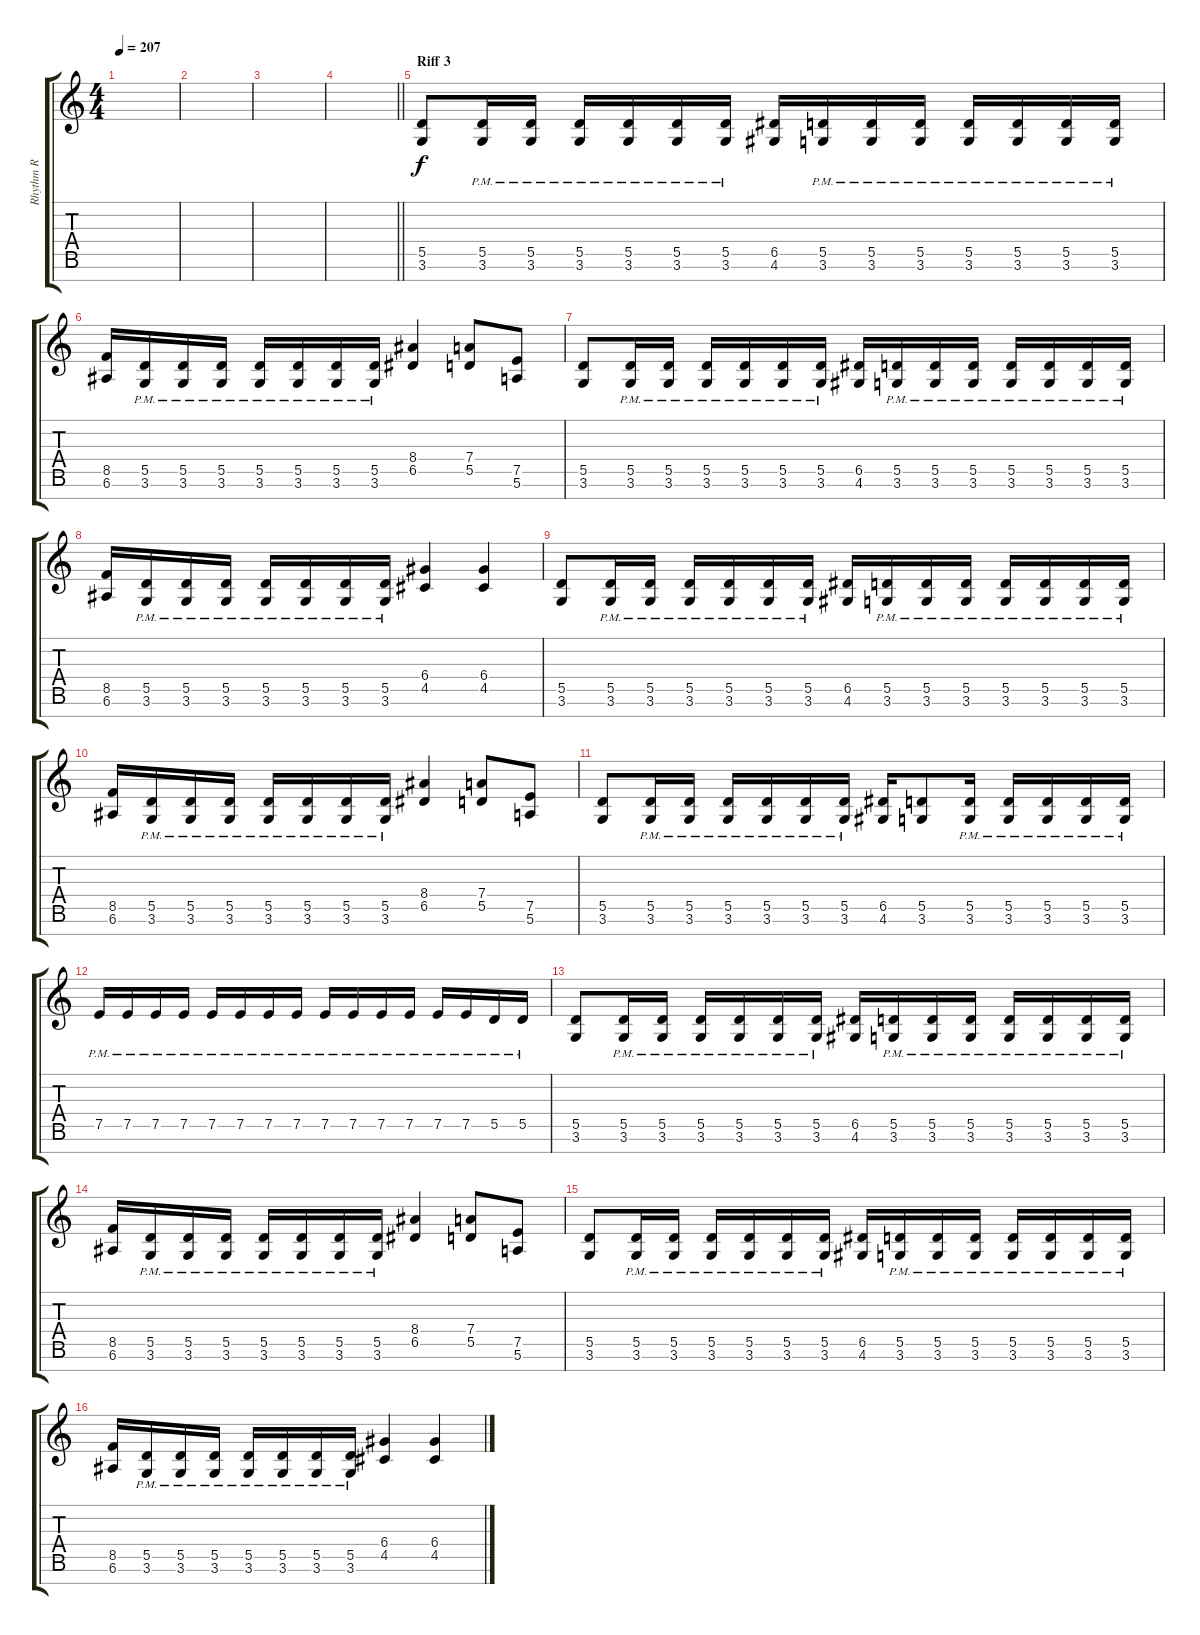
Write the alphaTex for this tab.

\track ("Rhythm R" "Rhythm R") {instrument overdrivenguitar}
\staff {score tabs}
\tuning (E4 B3 G3 D3 A2 E2 B1) {hide}
\ts (4 4)
\tempo 207
\clef g2
\ks c
|
|
|
\barLineRight lightlight
|
\section ("" "Riff 3")
(5.5 3.6).8 (5.5{pm} 3.6{pm}).16 (5.5{pm} 3.6{pm}).16 (5.5{pm} 3.6{pm}).16 (5.5{pm} 3.6{pm}).16 (5.5{pm} 3.6{pm}).16 (5.5{pm} 3.6{pm}).16 (6.5 4.6).16 (5.5{pm} 3.6{pm}).16 (5.5{pm} 3.6{pm}).16 (5.5{pm} 3.6{pm}).16 (5.5{pm} 3.6{pm}).16 (5.5{pm} 3.6{pm}).16 (5.5{pm} 3.6{pm}).16 (5.5{pm} 3.6{pm}).16 |
(8.5 6.6).16 (5.5{pm} 3.6{pm}).16 (5.5{pm} 3.6{pm}).16 (5.5{pm} 3.6{pm}).16 (5.5{pm} 3.6{pm}).16 (5.5{pm} 3.6{pm}).16 (5.5{pm} 3.6{pm}).16 (5.5{pm} 3.6{pm}).16 (8.4 6.5).4 (7.4 5.5).8 (7.5 5.6).8 |
(5.5 3.6).8 (5.5{pm} 3.6{pm}).16 (5.5{pm} 3.6{pm}).16 (5.5{pm} 3.6{pm}).16 (5.5{pm} 3.6{pm}).16 (5.5{pm} 3.6{pm}).16 (5.5{pm} 3.6{pm}).16 (6.5 4.6).16 (5.5{pm} 3.6{pm}).16 (5.5{pm} 3.6{pm}).16 (5.5{pm} 3.6{pm}).16 (5.5{pm} 3.6{pm}).16 (5.5{pm} 3.6{pm}).16 (5.5{pm} 3.6{pm}).16 (5.5{pm} 3.6{pm}).16 |
(8.5 6.6).16 (5.5{pm} 3.6{pm}).16 (5.5{pm} 3.6{pm}).16 (5.5{pm} 3.6{pm}).16 (5.5{pm} 3.6{pm}).16 (5.5{pm} 3.6{pm}).16 (5.5{pm} 3.6{pm}).16 (5.5{pm} 3.6{pm}).16 (6.4 4.5).4 (6.4 4.5).4 |
(5.5 3.6).8 (5.5{pm} 3.6{pm}).16 (5.5{pm} 3.6{pm}).16 (5.5{pm} 3.6{pm}).16 (5.5{pm} 3.6{pm}).16 (5.5{pm} 3.6{pm}).16 (5.5{pm} 3.6{pm}).16 (6.5 4.6).16 (5.5{pm} 3.6{pm}).16 (5.5{pm} 3.6{pm}).16 (5.5{pm} 3.6{pm}).16 (5.5{pm} 3.6{pm}).16 (5.5{pm} 3.6{pm}).16 (5.5{pm} 3.6{pm}).16 (5.5{pm} 3.6{pm}).16 |
(8.5 6.6).16 (5.5{pm} 3.6{pm}).16 (5.5{pm} 3.6{pm}).16 (5.5{pm} 3.6{pm}).16 (5.5{pm} 3.6{pm}).16 (5.5{pm} 3.6{pm}).16 (5.5{pm} 3.6{pm}).16 (5.5{pm} 3.6{pm}).16 (8.4 6.5).4 (7.4 5.5).8 (7.5 5.6).8 |
(5.5 3.6).8 (5.5{pm} 3.6{pm}).16 (5.5{pm} 3.6{pm}).16 (5.5{pm} 3.6{pm}).16 (5.5{pm} 3.6{pm}).16 (5.5{pm} 3.6{pm}).16 (5.5{pm} 3.6{pm}).16 (6.5 4.6).16 (5.5 3.6).8 (5.5{pm} 3.6{pm}).16 (5.5{pm} 3.6{pm}).16 (5.5{pm} 3.6{pm}).16 (5.5{pm} 3.6{pm}).16 (5.5{pm} 3.6{pm}).16 |
7.5{pm}.16 7.5{pm}.16 7.5{pm}.16 7.5{pm}.16 7.5{pm}.16 7.5{pm}.16 7.5{pm}.16 7.5{pm}.16 7.5{pm}.16 7.5{pm}.16 7.5{pm}.16 7.5{pm}.16 7.5{pm}.16 7.5{pm}.16 5.5{pm}.16 5.5{pm}.16 |
(5.5 3.6).8 (5.5{pm} 3.6{pm}).16 (5.5{pm} 3.6{pm}).16 (5.5{pm} 3.6{pm}).16 (5.5{pm} 3.6{pm}).16 (5.5{pm} 3.6{pm}).16 (5.5{pm} 3.6{pm}).16 (6.5 4.6).16 (5.5{pm} 3.6{pm}).16 (5.5{pm} 3.6{pm}).16 (5.5{pm} 3.6{pm}).16 (5.5{pm} 3.6{pm}).16 (5.5{pm} 3.6{pm}).16 (5.5{pm} 3.6{pm}).16 (5.5{pm} 3.6{pm}).16 |
(8.5 6.6).16 (5.5{pm} 3.6{pm}).16 (5.5{pm} 3.6{pm}).16 (5.5{pm} 3.6{pm}).16 (5.5{pm} 3.6{pm}).16 (5.5{pm} 3.6{pm}).16 (5.5{pm} 3.6{pm}).16 (5.5{pm} 3.6{pm}).16 (8.4 6.5).4 (7.4 5.5).8 (7.5 5.6).8 |
(5.5 3.6).8 (5.5{pm} 3.6{pm}).16 (5.5{pm} 3.6{pm}).16 (5.5{pm} 3.6{pm}).16 (5.5{pm} 3.6{pm}).16 (5.5{pm} 3.6{pm}).16 (5.5{pm} 3.6{pm}).16 (6.5 4.6).16 (5.5{pm} 3.6{pm}).16 (5.5{pm} 3.6{pm}).16 (5.5{pm} 3.6{pm}).16 (5.5{pm} 3.6{pm}).16 (5.5{pm} 3.6{pm}).16 (5.5{pm} 3.6{pm}).16 (5.5{pm} 3.6{pm}).16 |
(8.5 6.6).16 (5.5{pm} 3.6{pm}).16 (5.5{pm} 3.6{pm}).16 (5.5{pm} 3.6{pm}).16 (5.5{pm} 3.6{pm}).16 (5.5{pm} 3.6{pm}).16 (5.5{pm} 3.6{pm}).16 (5.5{pm} 3.6{pm}).16 (6.4 4.5).4 (6.4 4.5).4
